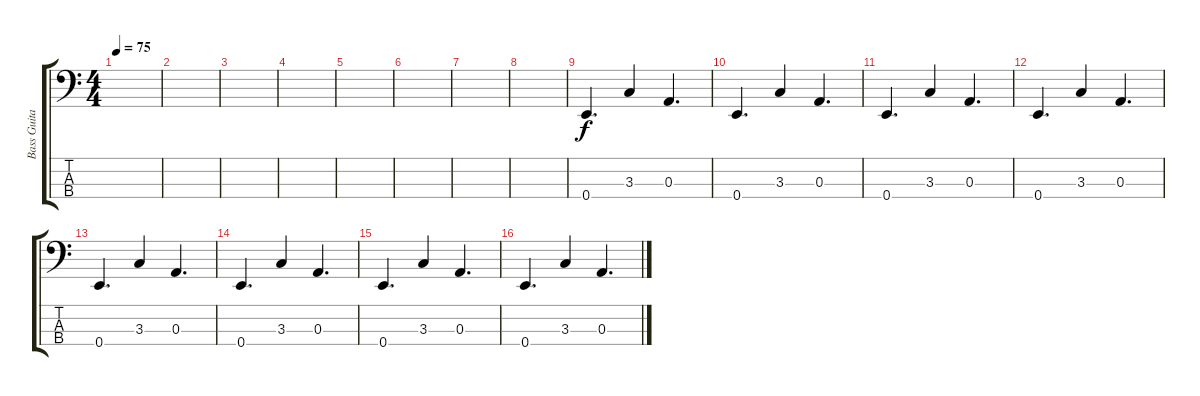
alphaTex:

\track ("Bass Guitar" "Bass Guita") {instrument electricbassfinger}
\staff {score tabs}
\tuning (G2 D2 A1 E1) {hide}
\ts (4 4)
\tempo 75
\clef f4
\ks c
|
|
|
|
|
|
|
|
0.4.4{d} 3.3.4 0.3.4{d} |
0.4.4{d} 3.3.4 0.3.4{d} |
0.4.4{d} 3.3.4 0.3.4{d} |
0.4.4{d} 3.3.4 0.3.4{d} |
0.4.4{d} 3.3.4 0.3.4{d} |
0.4.4{d} 3.3.4 0.3.4{d} |
0.4.4{d} 3.3.4 0.3.4{d} |
0.4.4{d} 3.3.4 0.3.4{d}
